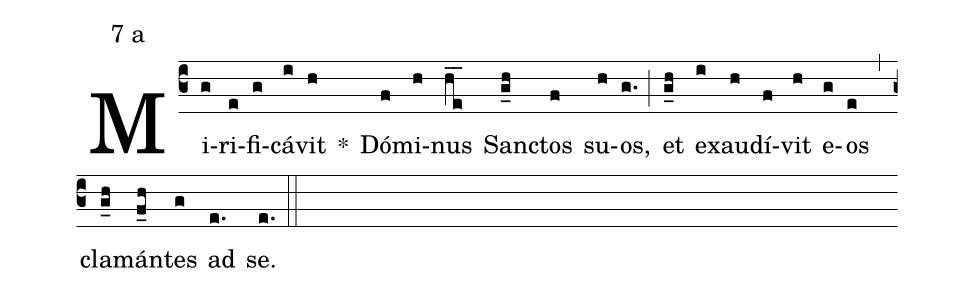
mode:7 a;
%%
(c3) Mi(g)ri(e)fi(g)cá(i)vit(h) *() Dó(f)mi(h)nus(he__) Sanc(g_h)tos(f) su(h)os,(g.) (;) et(g_h) e(i)xau(h)dí(f)vit(h) e(g)os(e) (,) cla(g_h)mán(f_h)tes(g) ad(e.) se.(e.) (::)
